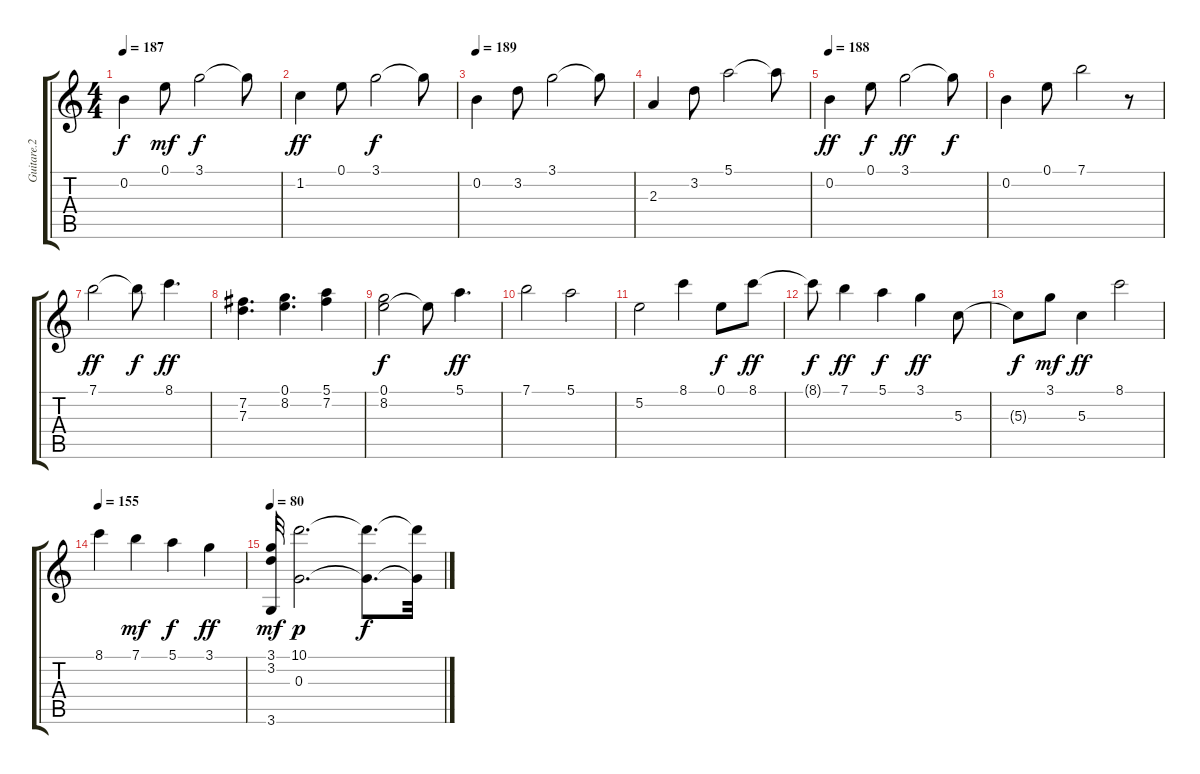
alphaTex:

\track ("Guitare.2           " "Guitare.2 ") {instrument acousticguitarnylon}
\staff {score tabs}
\tuning (E4 B3 G3 D3 A2 E2) {hide}
\ts (4 4)
\tempo 187
\clef g2
\ks c
0.2.4{dy f} 0.1.8{dy mf} 3.1.2{dy f} 3.1{t}.8 |
1.2.4{dy ff} 0.1.8 3.1.2{dy f} 3.1{t}.8 |
\tempo 189
0.2.4 3.2.8 3.1.2 3.1{t}.8 |
2.3.4 3.2.8 5.1.2 5.1{t}.8 |
\tempo 188
0.2.4{dy ff} 0.1.8{dy f} 3.1.2{dy ff} 3.1{t}.8{dy f} |
0.2.4 0.1.8 7.1.2 r.8 |
7.1.2{dy ff} 7.1{t}.8{dy f} 8.1.4{d dy ff} |
(7.2 7.3).4{d} (0.1 8.2).4{d} (5.1 7.2).4 |
(0.1 8.2).2{dy f} 0.1{t}.8 5.1.4{d dy ff} |
7.1.2 5.1.2 |
5.2.2 8.1.4 0.1.8{dy f} 8.1.8{dy ff} |
8.1{t}.8{dy f} 7.1.4{dy ff} 5.1.4{dy f} 3.1.4{dy ff} 5.3.8 |
5.3{t}.8{dy f} 3.1.8{dy mf} 5.3.4{dy ff} 8.1.2 |
\tempo 155
8.1.4 7.1.4{dy mf} 5.1.4{dy f} 3.1.4{dy ff} |
\tempo 80
(3.1 3.2 3.6).32{dy mf} (10.1 0.3).2{d dy p} (10.1{t} 0.3{t}).8{d dy f} (10.1{t} 0.3{t}).32
